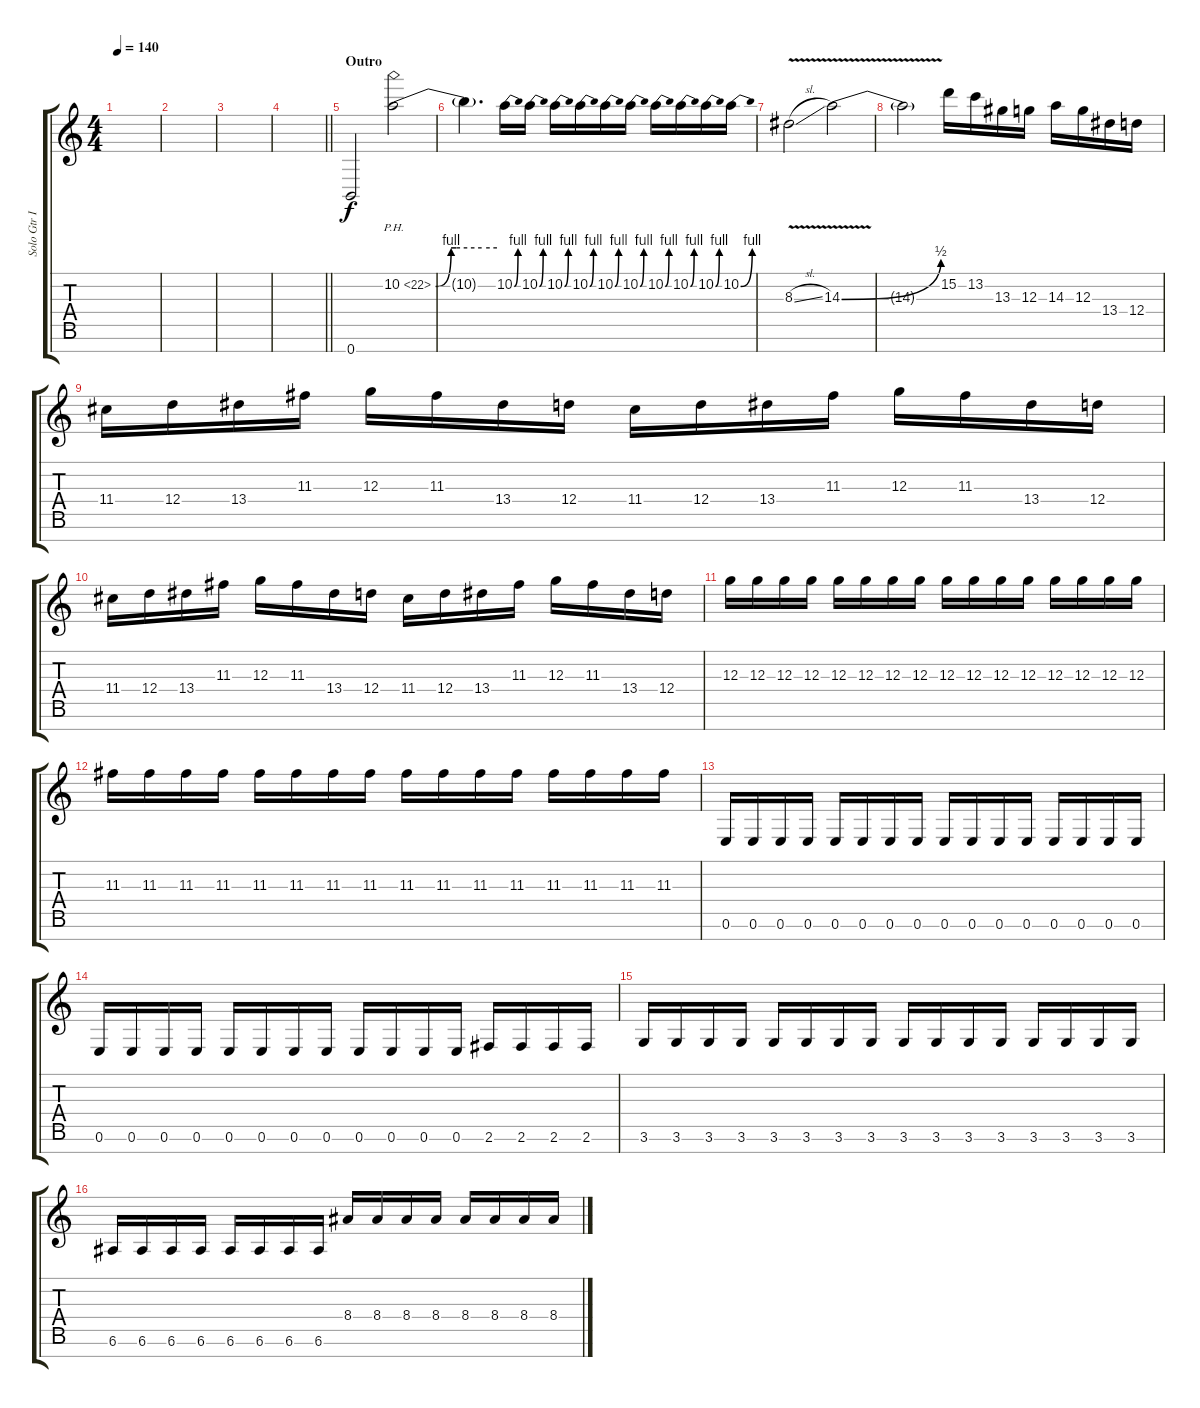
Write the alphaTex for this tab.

\track ("Solo Gtr I" "Solo Gtr I") {instrument overdrivenguitar}
\staff {score tabs}
\tuning (E4 B3 G3 D3 A2 E2 B1) {hide}
\ts (4 4)
\tempo 140
\clef g2
\ks c
|
|
|
\barLineRight lightlight
|
\section ("" "Outro")
0.7.2 10.2{be (custom 0 0 15 4 20 4 45 4 60 4) ph 12}.2 |
10.2{t}.4{d} 10.2{be (bend 0 0 60 4)}.16 10.2{be (bend 0 0 60 4)}.16 10.2{be (bend 0 0 60 4)}.16 10.2{be (bend 0 0 60 4)}.16 10.2{be (bend 0 0 60 4)}.16 10.2{be (bend 0 0 60 4)}.16 10.2{be (bend 0 0 60 4)}.16 10.2{be (bend 0 0 60 4)}.16 10.2{be (bend 0 0 60 4)}.16 10.2{be (bend 0 0 60 4)}.16 |
8.3{v sl}.2 14.3{be (bend 0 0 60 2) v}.2 |
14.3{t}.2 15.2.16 13.2.16 13.3.16 12.3.16 14.3.16 12.3.16 13.4.16 12.4.16 |
11.4.16 12.4.16 13.4.16 11.3.16 12.3.16 11.3.16 13.4.16 12.4.16 11.4.16 12.4.16 13.4.16 11.3.16 12.3.16 11.3.16 13.4.16 12.4.16 |
11.4.16 12.4.16 13.4.16 11.3.16 12.3.16 11.3.16 13.4.16 12.4.16 11.4.16 12.4.16 13.4.16 11.3.16 12.3.16 11.3.16 13.4.16 12.4.16 |
12.3.16{balance 0} 12.3.16{balance 8} 12.3.16 12.3.16 12.3.16 12.3.16 12.3.16 12.3.16 12.3.16 12.3.16 12.3.16 12.3.16 12.3.16 12.3.16 12.3.16 12.3.16 |
11.3.16{balance 16} 11.3.16 11.3.16 11.3.16 11.3.16 11.3.16 11.3.16 11.3.16 11.3.16 11.3.16 11.3.16 11.3.16 11.3.16 11.3.16 11.3.16 11.3.16{balance 13} |
0.6.16{balance 13} 0.6.16 0.6.16 0.6.16 0.6.16 0.6.16 0.6.16 0.6.16 0.6.16 0.6.16 0.6.16 0.6.16 0.6.16 0.6.16 0.6.16 0.6.16 |
0.6.16 0.6.16 0.6.16 0.6.16 0.6.16 0.6.16 0.6.16 0.6.16 0.6.16 0.6.16 0.6.16 0.6.16 2.6.16 2.6.16 2.6.16 2.6.16 |
3.6.16 3.6.16 3.6.16 3.6.16 3.6.16 3.6.16 3.6.16 3.6.16 3.6.16 3.6.16 3.6.16 3.6.16 3.6.16 3.6.16 3.6.16 3.6.16 |
6.6.16 6.6.16 6.6.16 6.6.16 6.6.16 6.6.16 6.6.16 6.6.16 8.4.16 8.4.16 8.4.16 8.4.16 8.4.16 8.4.16 8.4.16 8.4.16
